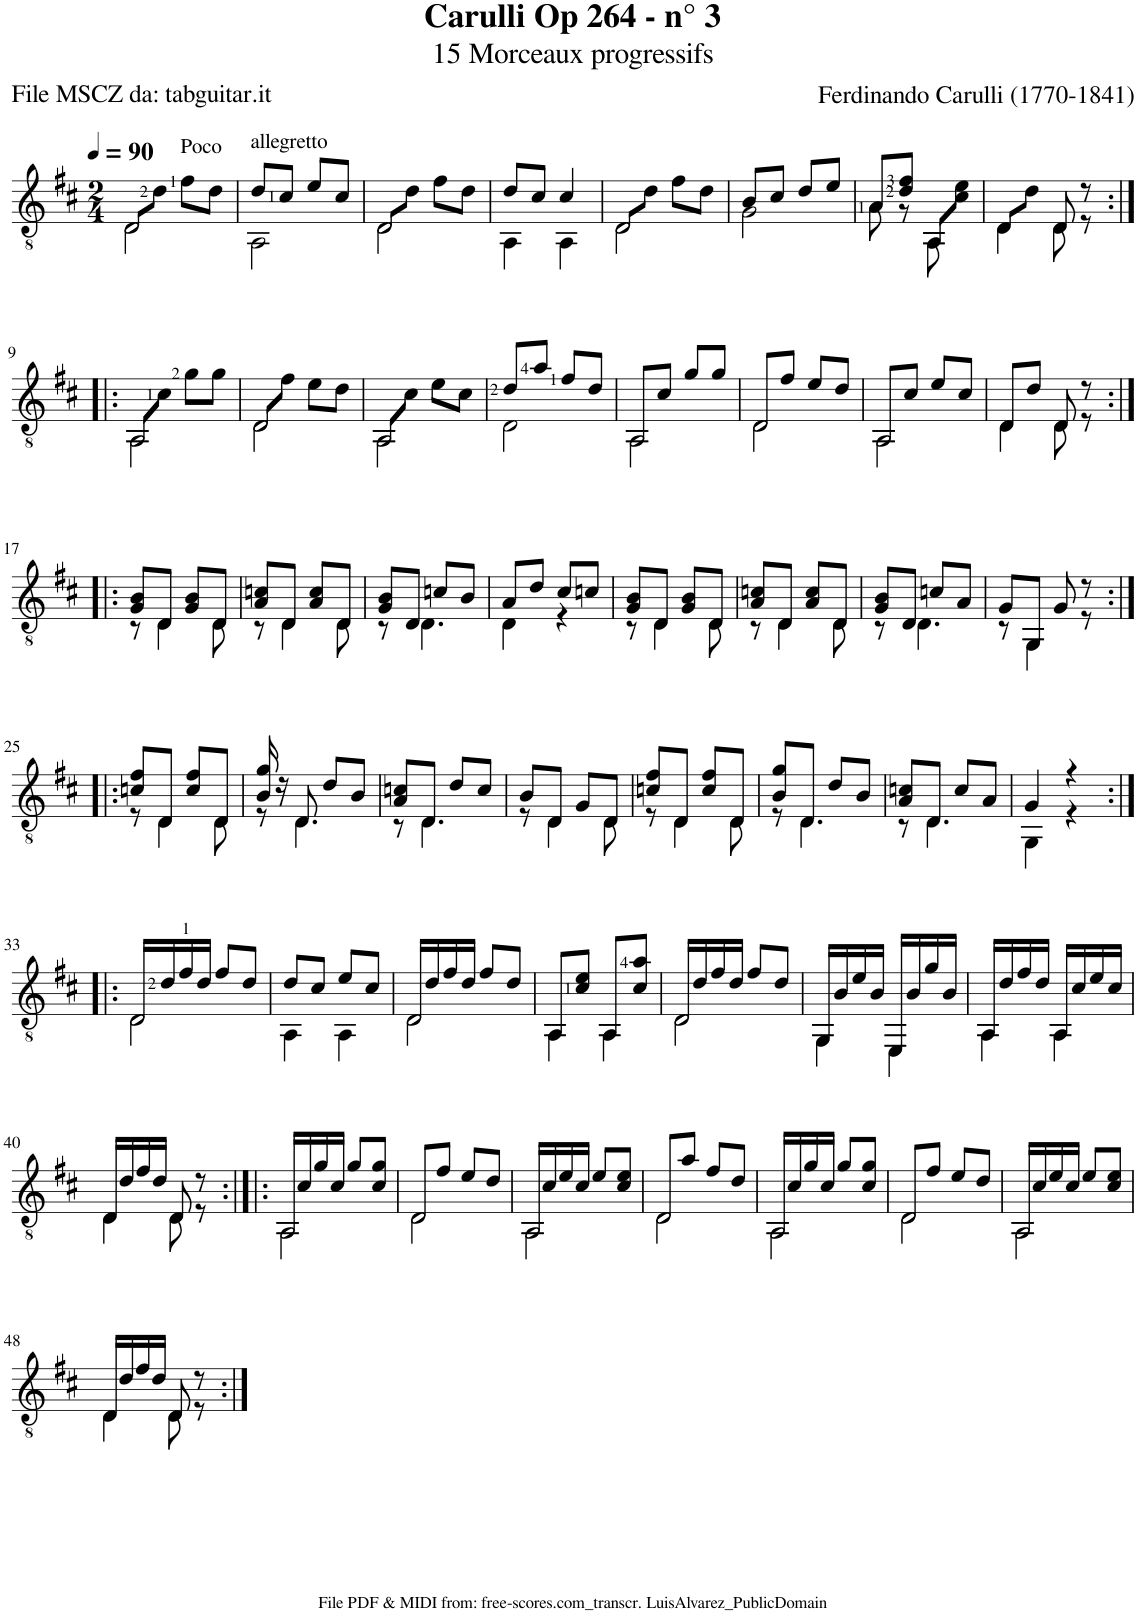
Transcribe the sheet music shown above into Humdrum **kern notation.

**kern
*part1
*staff1
*I"Guitar
*I'Guit.
*clefGv2
*k[f#c#]
*M2/4
*MM90
=1
!LO:N:head=open
*^
8D/L	2D\
8d\J	.
!LO:TX:a:t=Poco	!
8f#\L	.
8d\J	.
=2	=2
!LO:TX:a:t=allegretto	!
8d/L	2AA\
8c#/J	.
8e/L	.
8c#/J	.
=3	=3
!LO:N:head=open	!
8D/L	2D\
8d\J	.
8f#\L	.
8d\J	.
=4	=4
8d/L	4AA\
8c#/J	.
4c#/	4AA\
=5	=5
!LO:N:head=open	!
8D/L	2D\
8d\J	.
8f#\L	.
8d\J	.
=6	=6
8B/L	2G\
8c#/J	.
8d/L	.
8e/J	.
=7	=7
8A/L	8A\
8d/ 8f#/J	8r
8AA/L	8AA\
8c#\ 8e\J	8ryy
=8	=8
8D/L	4D\
8d\J	.
8D/	8D\
8r	8r
!!LO:LB:g=z	!!
=9:|!|:	=9:|!|:
!LO:N:head=open	!
8AA/L	2AA\
8c#\J	.
8g\L	.
8g\J	.
=10	=10
!LO:N:head=open	!
8D/L	2D\
8f#\J	.
8e\L	.
8d\J	.
=11	=11
!LO:N:head=open	!
8AA/L	2AA\
8c#\J	.
8e\L	.
8c#\J	.
=12	=12
8d/L	2D\
8a/J	.
8f#/L	.
8d/J	.
=13	=13
!LO:N:head=open	!
8AA/L	2AA\
8c#/J	.
8g/L	.
8g/J	.
=14	=14
!LO:N:head=open	!
8D/L	2D\
8f#/J	.
8e/L	.
8d/J	.
=15	=15
!LO:N:head=open	!
8AA/L	2AA\
8c#/J	.
8e/L	.
8c#/J	.
=16	=16
8D/L	4D\
8d/J	.
8D/	8D\
8r	8r
!!LO:LB:g=z	!!
=17:|!|:	=17:|!|:
8G/ 8B/L	8r
8D/J	4D\
8G/ 8B/L	.
8D/J	8D\
=18	=18
8A/ 8cn/L	8r
8D/J	4D\
8A/ 8c/L	.
8D/J	8D\
=19	=19
8G/ 8B/L	8r
8D/J	4.D\
8cn/L	.
8B/J	.
=20	=20
8A/L	4D\
8d/J	.
8c#/L	4r
8cn/J	.
=21	=21
8G/ 8B/L	8r
8D/J	4D\
8G/ 8B/L	.
8D/J	8D\
=22	=22
8A/ 8cn/L	8r
8D/J	4D\
8A/ 8c/L	.
8D/J	8D\
=23	=23
8G/ 8B/L	8r
8D/J	4.D\
8cn/L	.
8A/J	.
=24	=24
8G/L	8r
8GG/J	4GG\
8G/	.
8r	8r
!!LO:LB:g=z	!!
=25:|!|:	=25:|!|:
8cn/ 8f#/L	8r
8D/J	4D\
8c/ 8f#/L	.
8D/J	8D\
=26	=26
16B/ 16g/	8r
16r	.
8D/	4.D\
8d/L	.
8B/J	.
=27	=27
8A/ 8cn/L	8r
8D/J	4.D\
8d/L	.
8c/J	.
=28	=28
8B/L	8r
8D/J	4D\
8G/L	.
8D/J	8D\
=29	=29
8cn/ 8f#/L	8r
8D/J	4D\
8c/ 8f#/L	.
8D/J	8D\
=30	=30
8B/ 8g/L	8r
8D/J	4.D\
8d/L	.
8B/J	.
=31	=31
8A/ 8cn/L	8r
8D/J	4.D\
8c/L	.
8A/J	.
=32	=32
4G/	4GG\
4r	4r
!!LO:LB:g=z	!!
=33:|!|:	=33:|!|:
!LO:N:head=open	!
16D/LL	2D\
16d/	.
16f#/	.
16d/JJ	.
8f#/L	.
8d/J	.
=34	=34
8d/L	4AA\
8c#/J	.
8e/L	4AA\
8c#/J	.
=35	=35
!LO:N:head=open	!
16D/LL	2D\
16d/	.
16f#/	.
16d/JJ	.
8f#/L	.
8d/J	.
=36	=36
8AA/L	4AA\
8c#/ 8e/J	.
8AA/L	4AA\
8c#/ 8a/J	.
=37	=37
!LO:N:head=open	!
16D/LL	2D\
16d/	.
16f#/	.
16d/JJ	.
8f#/L	.
8d/J	.
=38	=38
16GG/LL	4GG\
16B/	.
16e/	.
16B/JJ	.
16EE/LL	4EE\
16B/	.
16g/	.
16B/JJ	.
=39	=39
16AA/LL	4AA\
16d/	.
16f#/	.
16d/JJ	.
16AA/LL	4AA\
16c#/	.
16e/	.
16c#/JJ	.
!!LO:LB:g=z	!!
=40	=40
16D/LL	4D\
16d/	.
16f#/	.
16d/JJ	.
8D/	8D\
8r	8r
=41:|!|:	=41:|!|:
!LO:N:head=open	!
16AA/LL	2AA\
16c#/	.
16g/	.
16c#/JJ	.
8g/L	.
8c#/ 8g/J	.
=42	=42
!LO:N:head=open	!
8D/L	2D\
8f#/J	.
8e/L	.
8d/J	.
=43	=43
!LO:N:head=open	!
16AA/LL	2AA\
16c#/	.
16e/	.
16c#/JJ	.
8e/L	.
8c#/ 8e/J	.
=44	=44
!LO:N:head=open	!
8D/L	2D\
8a/J	.
8f#/L	.
8d/J	.
=45	=45
!LO:N:head=open	!
16AA/LL	2AA\
16c#/	.
16g/	.
16c#/JJ	.
8g/L	.
8c#/ 8g/J	.
=46	=46
!LO:N:head=open	!
8D/L	2D\
8f#/J	.
8e/L	.
8d/J	.
=47	=47
!LO:N:head=open	!
16AA/LL	2AA\
16c#/	.
16e/	.
16c#/JJ	.
8e/L	.
8c#/ 8e/J	.
!!LO:LB:g=z	!!
=48	=48
16D/LL	4D\
16d/	.
16f#/	.
16d/JJ	.
8D/	8D\
8r	8r
*v	*v
=:|!
*-
